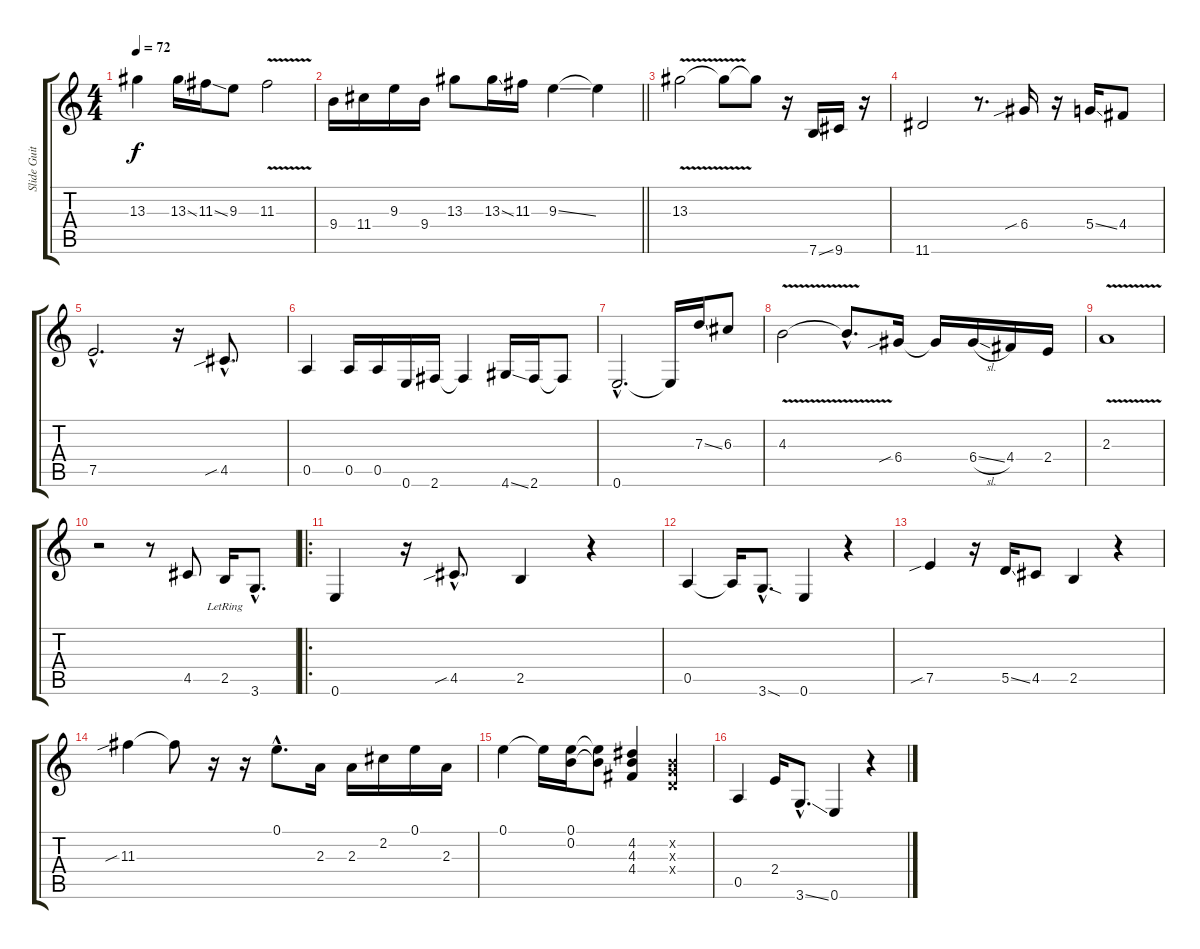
\track ("Slide Guitar" "Slide Guit") {instrument overdrivenguitar}
\staff {score tabs}
\tuning (E4 B3 G3 D3 A2 E2) {hide}
\ts (4 4)
\tempo 72
\clef g2
\ks c
13.3.4{dy f instrument overdrivenguitar} 13.3{ss}.16 11.3{ss}.16 9.3.8 11.3{v}.2 |
\barLineRight lightlight
9.4.16 11.4.16 9.3.16 9.4.16 13.3.8 13.3{ss}.16 11.3.16 9.3{ss}.4 9.3{t}.4 |
13.3{v}.2 13.3{t}.8 13.3{t}.8 r.16 7.6{ss}.16 9.6.16 r.16 |
11.6.2 r.8{d} 6.4{sib}.16 r.16 5.4{ss}.16 4.4.8 |
7.5{hac}.2{d} r.16 4.5{sib hac}.8{d} |
0.5.4 0.5.16 0.5.16 0.6.16 2.6.16 2.6{t}.4 4.6{ss}.16 2.6.16 2.6{t}.8 |
0.6{hac}.2{d} 0.6{t}.16 7.3{ss}.16 6.3.8 |
4.3{v}.2 4.3{hac t}.8{d} 6.4{sib}.16 6.4{t}.16 6.4{sl}.16 4.4.16 2.4.16 |
2.3{v}.1 |
r.2 r.8 4.5.8 2.5{lr}.16 3.6{hac}.8{d} |
\ro
0.6.4 r.16 4.5{sib hac}.8{d} 2.5.4 r.4 |
0.5.4 0.5{t}.16 3.6{sod hac}.8{d} 0.6.4 r.4 |
7.5{sib}.4 r.16 5.5{ss}.16 4.5.8 2.5.4 r.4 |
11.3{sib}.4 11.3{t}.8 r.16 r.16 0.1{hac}.8{d} 2.3.16 2.3.16 2.2.16 0.1.16 2.3.16 |
0.1.4 0.1{t}.16 (0.1 0.2).16 (0.1{t} 0.2{t}).8 (4.2 4.3 4.4).4 (0.2{x} 0.3{x} 0.4{x}).4 |
0.5.4 2.4.16 3.6{ss hac}.8{d} 0.6.4 r.4
